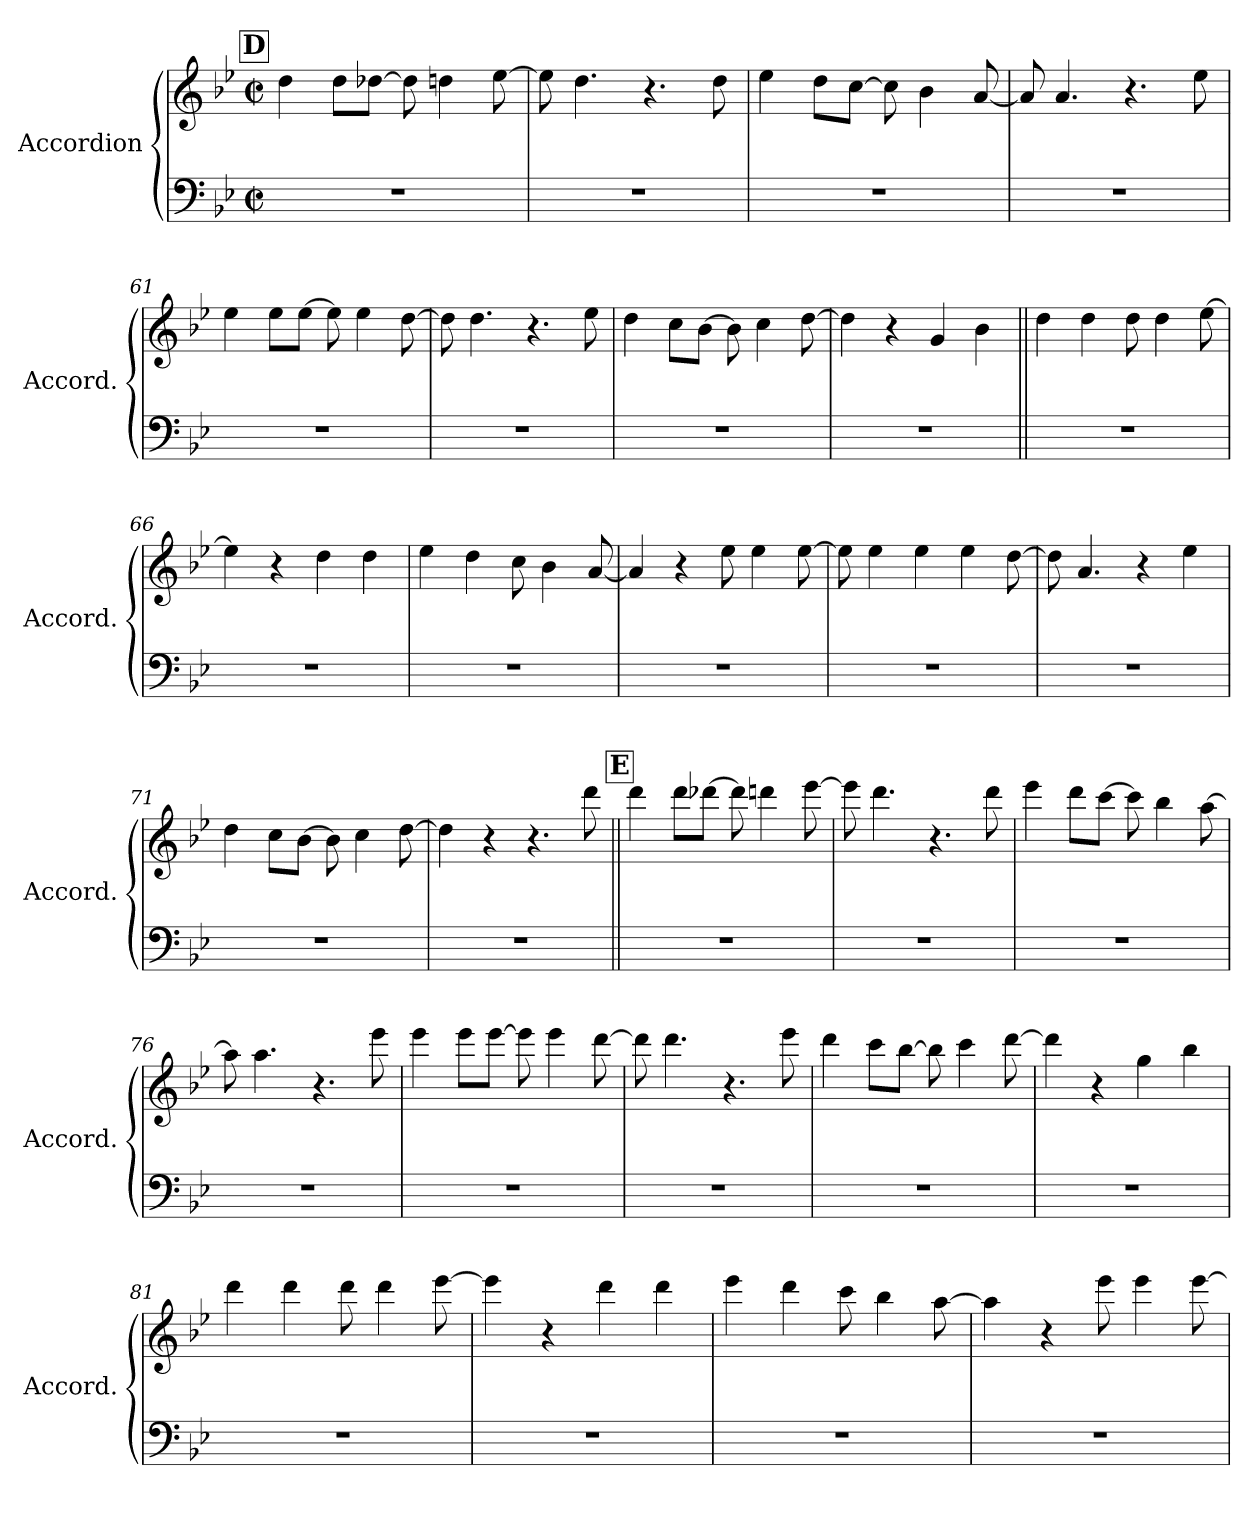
**kern	**kern
*part1	*part1
*staff2	*staff1
*I"Accordion	*
*I'Accord.	*
!!LO:PB:g=z
*clefF4	*clefG2
*k[b-e-]	*k[b-e-]
*B-:	*B-:
*M2/2	*M2/2
*met(c|)	*met(c|)
!!LO:REH:place=s1:a:t=D
=57	=57
1r	4dd\
.	8dd\L
.	[>8dd-X\J
.	8dd-\]
.	4ddn\
.	[>8ee-\
=58	=58
1r	8ee-\]
.	4.dd\
.	4.r
.	8dd\
=59	=59
1r	4ee-\
.	8dd\L
.	[>8cc\J
.	8cc\]
.	4b-\
.	[<8a/
=60	=60
1r	8a/]
.	4.a/
.	4.r
.	8ee-\
=61	=61
1r	4ee-\
.	8ee-\L
.	[>8ee-\J
.	8ee-\]
.	4ee-\
.	[>8dd\
=62	=62
1r	8dd\]
.	4.dd\
.	4.r
.	8ee-\
=63	=63
1r	4dd\
.	8cc\L
.	[>8b-\J
.	8b-\]
.	4cc\
.	[>8dd\
=64	=64
1r	4dd\]
.	4r
.	4g/
.	4b-\
!!LO:LB:g=z
=65||	=65||
1r	4dd\
.	4dd\
.	8dd\
.	4dd\
.	[>8ee-\
=66	=66
1r	4ee-\]
.	4r
.	4dd\
.	4dd\
=67	=67
1r	4ee-\
.	4dd\
.	8cc\
.	4b-\
.	[<8a/
=68	=68
1r	4a/]
.	4r
.	8ee-\
.	4ee-\
.	[>8ee-\
=69	=69
1r	8ee-\]
.	4ee-\
.	4ee-\
.	4ee-\
.	[>8dd\
=70	=70
1r	8dd\]
.	4.a/
.	4r
.	4ee-\
=71	=71
1r	4dd\
.	8cc\L
.	[>8b-\J
.	8b-\]
.	4cc\
.	[>8dd\
=72	=72
1r	4dd\]
.	4r
.	4.r
.	8ddd\
!!LO:LB:g=z
!!LO:REH:place=s1:a:t=E
=73||	=73||
1r	4ddd\
.	8ddd\L
.	[>8ddd-X\J
.	8ddd-\]
.	4dddn\
.	[>8eee-\
=74	=74
1r	8eee-\]
.	4.ddd\
.	4.r
.	8ddd\
=75	=75
1r	4eee-\
.	8ddd\L
.	[>8ccc\J
.	8ccc\]
.	4bb-\
.	[>8aa\
=76	=76
1r	8aa\]
.	4.aa\
.	4.r
.	8eee-\
=77	=77
1r	4eee-\
.	8eee-\L
.	[>8eee-\J
.	8eee-\]
.	4eee-\
.	[>8ddd\
=78	=78
1r	8ddd\]
.	4.ddd\
.	4.r
.	8eee-\
=79	=79
1r	4ddd\
.	8ccc\L
.	[>8bb-\J
.	8bb-\]
.	4ccc\
.	[>8ddd\
=80	=80
1r	4ddd\]
.	4r
.	4gg\
.	4bb-\
!!LO:LB:g=z
=81	=81
1r	4ddd\
.	4ddd\
.	8ddd\
.	4ddd\
.	[>8eee-\
=82	=82
1r	4eee-\]
.	4r
.	4ddd\
.	4ddd\
=83	=83
1r	4eee-\
.	4ddd\
.	8ccc\
.	4bb-\
.	[>8aa\
=84	=84
1r	4aa\]
.	4r
.	8eee-\
.	4eee-\
.	[>8eee-\
=	=
*-	*-
